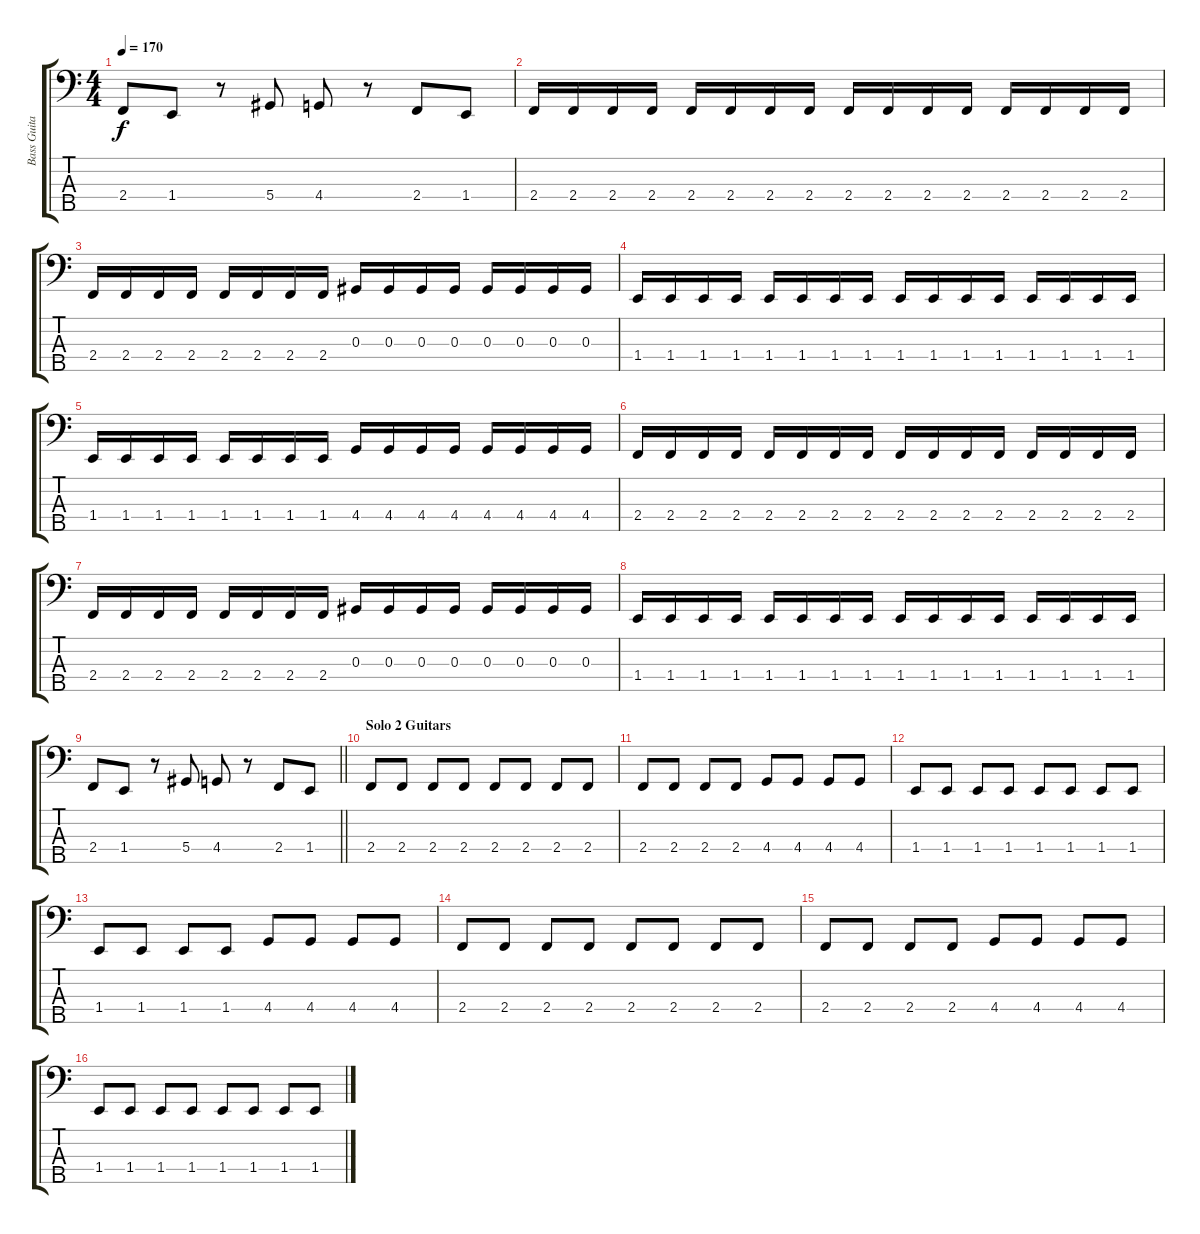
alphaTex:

\track ("Bass Guitar" "Bass Guita") {instrument electricbassfinger}
\staff {score tabs}
\tuning (Gb2 Db2 Ab1 Eb1 Bb0) {hide}
\ts (4 4)
\tempo 170
\clef f4
\ks c
2.4.8{dy f} 1.4.8 r.8 5.4.8 4.4.8 r.8 2.4.8 1.4.8 |
2.4.16 2.4.16 2.4.16 2.4.16 2.4.16 2.4.16 2.4.16 2.4.16 2.4.16 2.4.16 2.4.16 2.4.16 2.4.16 2.4.16 2.4.16 2.4.16 |
2.4.16 2.4.16 2.4.16 2.4.16 2.4.16 2.4.16 2.4.16 2.4.16 0.3.16 0.3.16 0.3.16 0.3.16 0.3.16 0.3.16 0.3.16 0.3.16 |
1.4.16 1.4.16 1.4.16 1.4.16 1.4.16 1.4.16 1.4.16 1.4.16 1.4.16 1.4.16 1.4.16 1.4.16 1.4.16 1.4.16 1.4.16 1.4.16 |
1.4.16 1.4.16 1.4.16 1.4.16 1.4.16 1.4.16 1.4.16 1.4.16 4.4.16 4.4.16 4.4.16 4.4.16 4.4.16 4.4.16 4.4.16 4.4.16 |
2.4.16 2.4.16 2.4.16 2.4.16 2.4.16 2.4.16 2.4.16 2.4.16 2.4.16 2.4.16 2.4.16 2.4.16 2.4.16 2.4.16 2.4.16 2.4.16 |
2.4.16 2.4.16 2.4.16 2.4.16 2.4.16 2.4.16 2.4.16 2.4.16 0.3.16 0.3.16 0.3.16 0.3.16 0.3.16 0.3.16 0.3.16 0.3.16 |
1.4.16 1.4.16 1.4.16 1.4.16 1.4.16 1.4.16 1.4.16 1.4.16 1.4.16 1.4.16 1.4.16 1.4.16 1.4.16 1.4.16 1.4.16 1.4.16 |
\barLineRight lightlight
2.4.8 1.4.8 r.8 5.4.8 4.4.8 r.8 2.4.8 1.4.8 |
\section ("" "Solo 2 Guitars")
2.4.8 2.4.8 2.4.8 2.4.8 2.4.8 2.4.8 2.4.8 2.4.8 |
2.4.8 2.4.8 2.4.8 2.4.8 4.4.8 4.4.8 4.4.8 4.4.8 |
1.4.8 1.4.8 1.4.8 1.4.8 1.4.8 1.4.8 1.4.8 1.4.8 |
1.4.8 1.4.8 1.4.8 1.4.8 4.4.8 4.4.8 4.4.8 4.4.8 |
2.4.8 2.4.8 2.4.8 2.4.8 2.4.8 2.4.8 2.4.8 2.4.8 |
2.4.8 2.4.8 2.4.8 2.4.8 4.4.8 4.4.8 4.4.8 4.4.8 |
1.4.8 1.4.8 1.4.8 1.4.8 1.4.8 1.4.8 1.4.8 1.4.8
